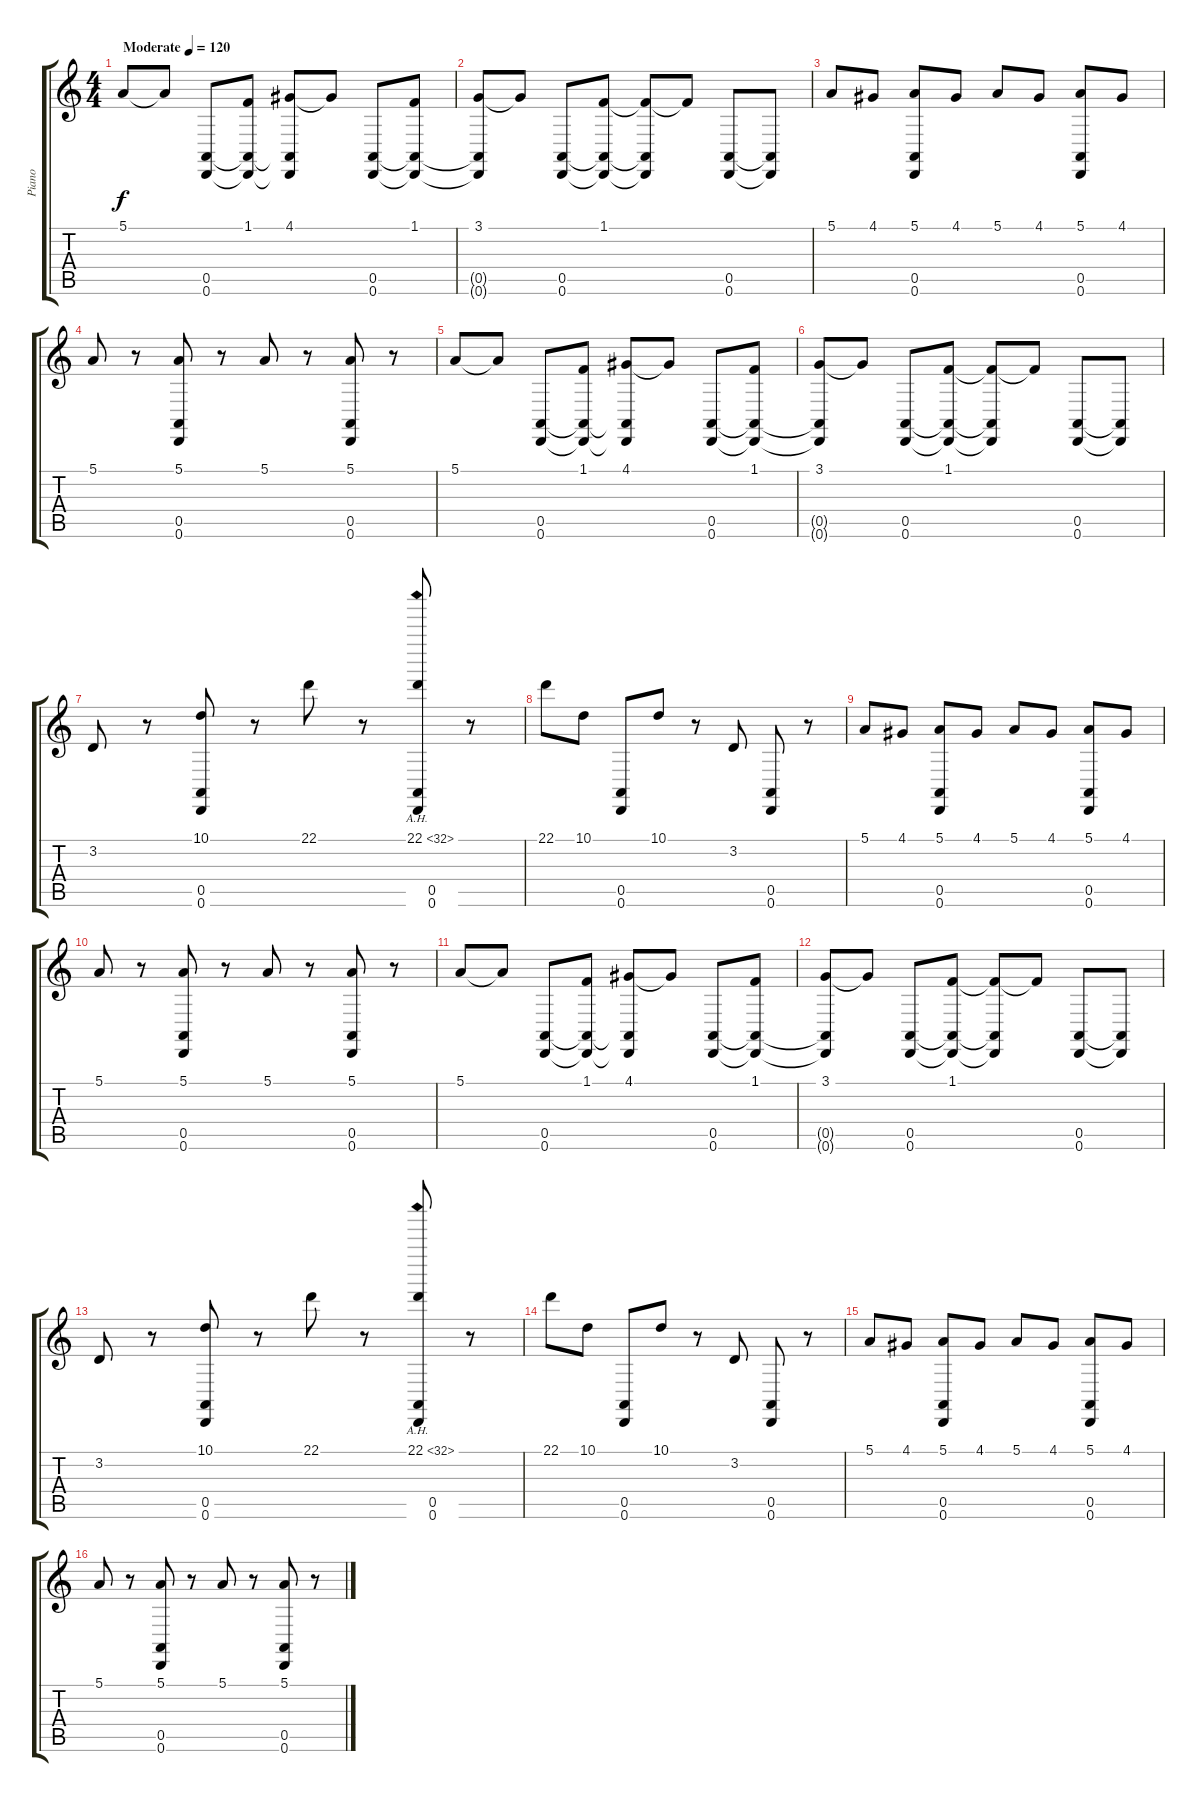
\track ("Piano" "Piano") {mute instrument acousticgrandpiano}
\staff {score tabs}
\tuning (E4 B3 G3 D3 A2 D2) {hide}
\ts (4 4)
\tempo (120 "Moderate")
\clef g2
\ks c
5.1.8{dy f instrument acousticgrandpiano} 5.1{t}.8 (0.5 0.6).8 (1.1 0.5{t} 0.6{t}).8 (4.1 0.5{t} 0.6{t}).8 4.1{t}.8 (0.5 0.6).8 (1.1 0.5{t} 0.6{t}).8 |
(3.1 0.5{t} 0.6{t}).8 3.1{t}.8 (0.5 0.6).8 (1.1 0.5{t} 0.6{t}).8 (1.1{t} 0.5{t} 0.6{t}).8 1.1{t}.8 (0.5 0.6).8 (0.5{t} 0.6{t}).8 |
5.1.8 4.1.8 (5.1 0.5 0.6).8 4.1.8 5.1.8 4.1.8 (5.1 0.5 0.6).8 4.1.8 |
5.1.8 r.8 (5.1 0.5 0.6).8 r.8 5.1.8 r.8 (5.1 0.5 0.6).8 r.8 |
5.1.8 5.1{t}.8 (0.5 0.6).8 (1.1 0.5{t} 0.6{t}).8 (4.1 0.5{t} 0.6{t}).8 4.1{t}.8 (0.5 0.6).8 (1.1 0.5{t} 0.6{t}).8 |
(3.1 0.5{t} 0.6{t}).8 3.1{t}.8 (0.5 0.6).8 (1.1 0.5{t} 0.6{t}).8 (1.1{t} 0.5{t} 0.6{t}).8 1.1{t}.8 (0.5 0.6).8 (0.5{t} 0.6{t}).8 |
3.2.8 r.8 (10.1 0.5 0.6).8 r.8 22.1.8 r.8 (22.1{ah 10} 0.5 0.6).8 r.8 |
22.1.8 10.1.8 (0.5 0.6).8 10.1.8 r.8 3.2.8 (0.5 0.6).8 r.8 |
5.1.8 4.1.8 (5.1 0.5 0.6).8 4.1.8 5.1.8 4.1.8 (5.1 0.5 0.6).8 4.1.8 |
5.1.8 r.8 (5.1 0.5 0.6).8 r.8 5.1.8 r.8 (5.1 0.5 0.6).8 r.8 |
5.1.8 5.1{t}.8 (0.5 0.6).8 (1.1 0.5{t} 0.6{t}).8 (4.1 0.5{t} 0.6{t}).8 4.1{t}.8 (0.5 0.6).8 (1.1 0.5{t} 0.6{t}).8 |
(3.1 0.5{t} 0.6{t}).8 3.1{t}.8 (0.5 0.6).8 (1.1 0.5{t} 0.6{t}).8 (1.1{t} 0.5{t} 0.6{t}).8 1.1{t}.8 (0.5 0.6).8 (0.5{t} 0.6{t}).8 |
3.2.8 r.8 (10.1 0.5 0.6).8 r.8 22.1.8 r.8 (22.1{ah 10} 0.5 0.6).8 r.8 |
22.1.8 10.1.8 (0.5 0.6).8 10.1.8 r.8 3.2.8 (0.5 0.6).8 r.8 |
5.1.8 4.1.8 (5.1 0.5 0.6).8 4.1.8 5.1.8 4.1.8 (5.1 0.5 0.6).8 4.1.8 |
5.1.8 r.8 (5.1 0.5 0.6).8 r.8 5.1.8 r.8 (5.1 0.5 0.6).8 r.8
